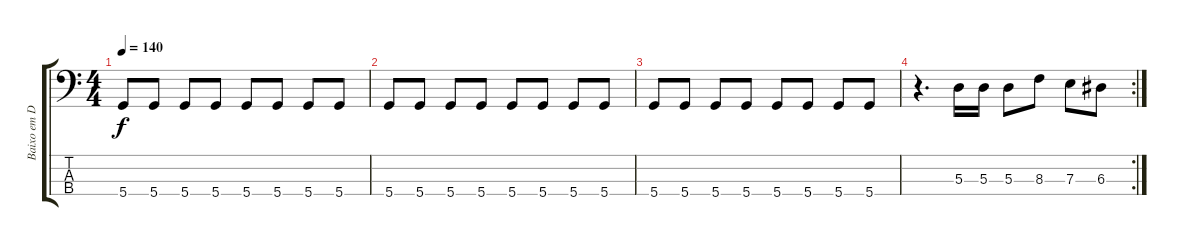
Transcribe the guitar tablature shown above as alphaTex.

\track ("Baixo em D" "Baixo em D") {instrument electricbassfinger}
\staff {score tabs}
\tuning (G2 D2 A1 D1) {hide}
\ts (4 4)
\tempo 140
\clef f4
\ks c
5.4.8{dy f} 5.4.8 5.4.8 5.4.8 5.4.8 5.4.8 5.4.8 5.4.8 |
5.4.8 5.4.8 5.4.8 5.4.8 5.4.8 5.4.8 5.4.8 5.4.8 |
5.4.8 5.4.8 5.4.8 5.4.8 5.4.8 5.4.8 5.4.8 5.4.8 |
\rc 2
r.4{d} 5.3.16 5.3.16 5.3.8 8.3.8 7.3.8 6.3.8
